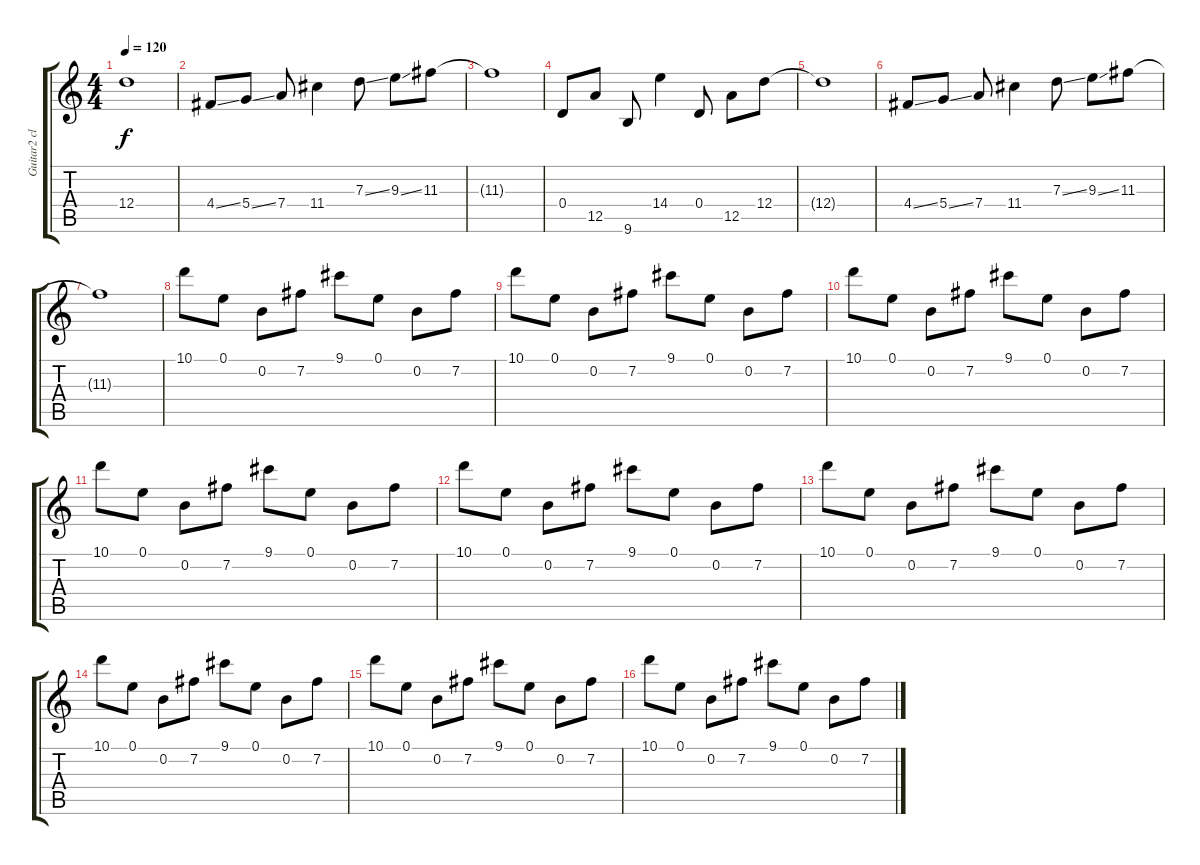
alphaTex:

\track ("Guitar2 clean" "Guitar2 cl") {instrument electricguitarclean}
\staff {score tabs}
\tuning (E4 B3 G3 D3 A2 D2) {hide}
\ts (4 4)
\tempo 120
\clef g2
\ks c
12.4{t}.1{dy f} |
4.4{ss}.8 5.4{ss}.8 7.4.8 11.4.4 7.3{ss}.8 9.3{ss}.8 11.3.8 |
11.3{t}.1 |
0.4.8 12.5.8 9.6.8 14.4.4 0.4.8 12.5.8 12.4.8 |
12.4{t}.1 |
4.4{ss}.8 5.4{ss}.8 7.4.8 11.4.4 7.3{ss}.8 9.3{ss}.8 11.3.8 |
11.3{t}.1 |
10.1.8 0.1.8 0.2.8 7.2.8 9.1.8 0.1.8 0.2.8 7.2.8 |
10.1.8 0.1.8 0.2.8 7.2.8 9.1.8 0.1.8 0.2.8 7.2.8 |
10.1.8 0.1.8 0.2.8 7.2.8 9.1.8 0.1.8 0.2.8 7.2.8 |
10.1.8 0.1.8 0.2.8 7.2.8 9.1.8 0.1.8 0.2.8 7.2.8 |
10.1.8 0.1.8 0.2.8 7.2.8 9.1.8 0.1.8 0.2.8 7.2.8 |
10.1.8 0.1.8 0.2.8 7.2.8 9.1.8 0.1.8 0.2.8 7.2.8 |
10.1.8 0.1.8 0.2.8 7.2.8 9.1.8 0.1.8 0.2.8 7.2.8 |
10.1.8 0.1.8 0.2.8 7.2.8 9.1.8 0.1.8 0.2.8 7.2.8 |
10.1.8 0.1.8 0.2.8 7.2.8 9.1.8 0.1.8 0.2.8 7.2.8
